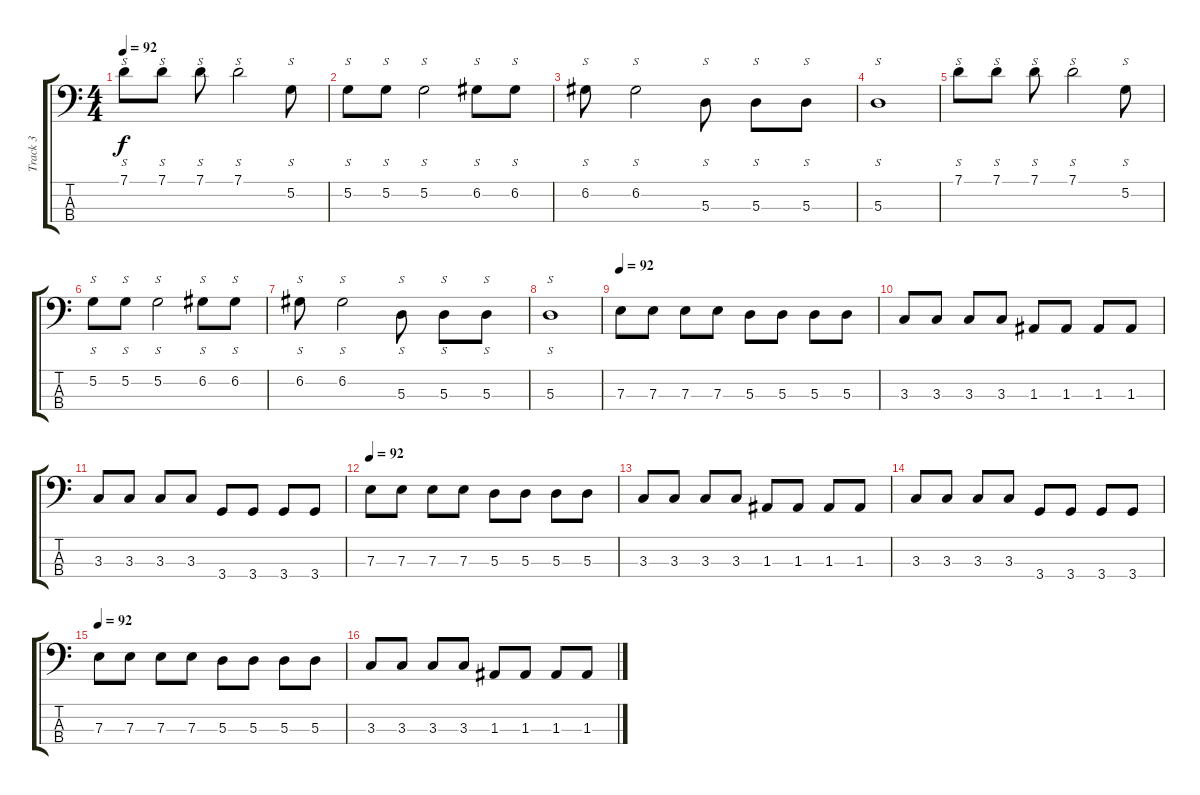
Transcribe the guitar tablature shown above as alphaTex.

\track ("Track 3" "Track 3") {instrument slapbass1}
\staff {score tabs}
\tuning (G2 D2 A1 E1) {hide}
\ts (4 4)
\tempo 92
\clef f4
\ks c
7.1.8{s dy f instrument slapbass1} 7.1.8{s} 7.1.8{s} 7.1.2{s} 5.2.8{s} |
5.2.8{s} 5.2.8{s} 5.2.2{s} 6.2.8{s} 6.2.8{s} |
6.2.8{s} 6.2.2{s} 5.3.8{s} 5.3.8{s} 5.3.8{s} |
5.3.1{s} |
7.1.8{s} 7.1.8{s} 7.1.8{s} 7.1.2{s} 5.2.8{s} |
5.2.8{s} 5.2.8{s} 5.2.2{s} 6.2.8{s} 6.2.8{s} |
6.2.8{s} 6.2.2{s} 5.3.8{s} 5.3.8{s} 5.3.8{s} |
5.3.1{s} |
\tempo 92
7.3.8 7.3.8 7.3.8 7.3.8 5.3.8 5.3.8 5.3.8 5.3.8 |
3.3.8 3.3.8 3.3.8 3.3.8 1.3.8 1.3.8 1.3.8 1.3.8 |
3.3.8 3.3.8 3.3.8 3.3.8 3.4.8 3.4.8 3.4.8 3.4.8 |
\tempo 92
7.3.8 7.3.8 7.3.8 7.3.8 5.3.8 5.3.8 5.3.8 5.3.8 |
3.3.8 3.3.8 3.3.8 3.3.8 1.3.8 1.3.8 1.3.8 1.3.8 |
3.3.8 3.3.8 3.3.8 3.3.8 3.4.8 3.4.8 3.4.8 3.4.8 |
\tempo 92
7.3.8 7.3.8 7.3.8 7.3.8 5.3.8 5.3.8 5.3.8 5.3.8 |
3.3.8 3.3.8 3.3.8 3.3.8 1.3.8 1.3.8 1.3.8 1.3.8
